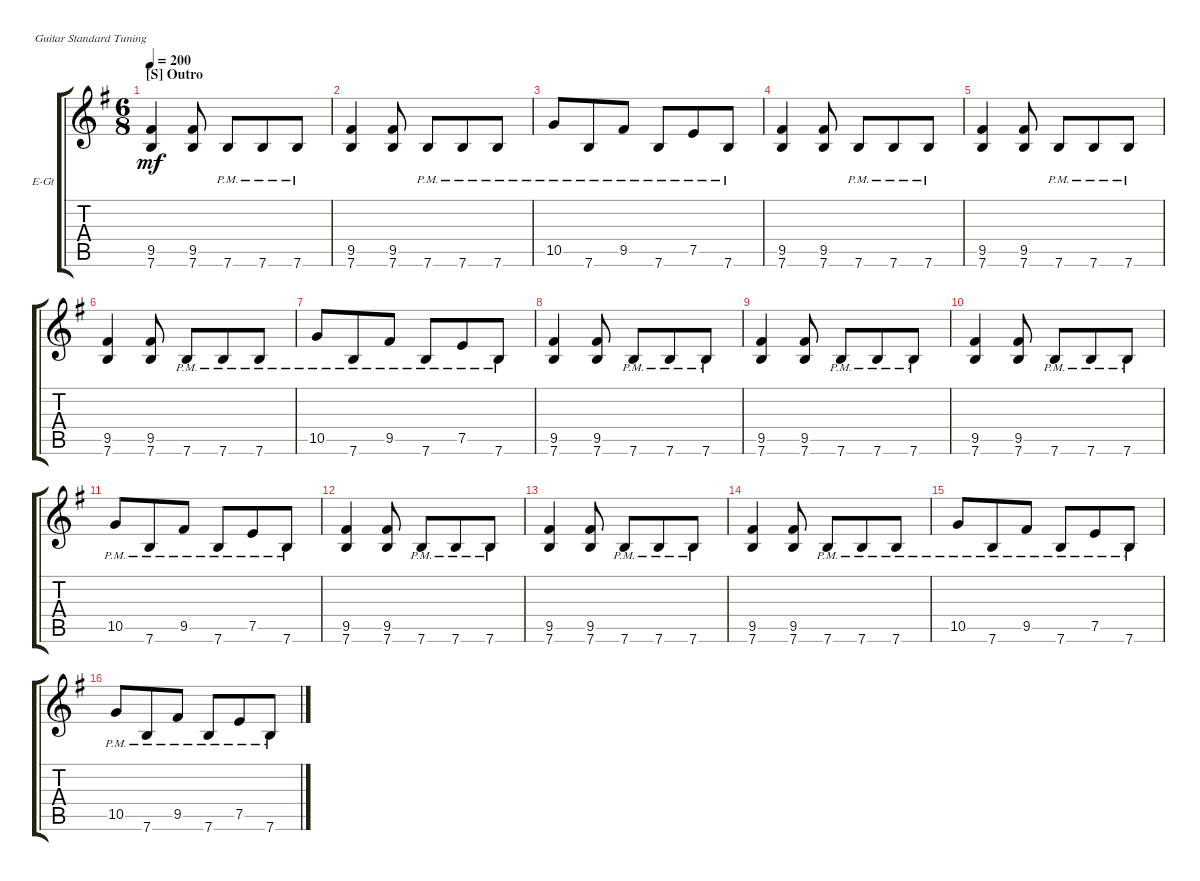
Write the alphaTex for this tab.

\bracketExtendMode groupsimilarinstruments
\firstSystemTrackNameOrientation horizontal
\otherSystemsTrackNameOrientation horizontal
\track ("Electric Guitar 1" "E-Gt") {instrument distortionguitar}
\staff {score tabs}
\tuning (E4 B3 G3 D3 A2 E2)
\ts (6 8)
\section ("S" "Outro")
\tempo 200
\clef g2
\ks eminor
(7.6 9.5).4{dy mf} (7.6 9.5).8 7.6{pm}.8 7.6{pm}.8 7.6{pm}.8 |
(7.6 9.5).4 (7.6 9.5).8 7.6{pm}.8 7.6{pm}.8 7.6{pm}.8 |
10.5{pm}.8 7.6{pm}.8 9.5{pm}.8 7.6{pm}.8 7.5{pm}.8 7.6{pm}.8 |
(7.6 9.5).4 (7.6 9.5).8 7.6{pm}.8 7.6{pm}.8 7.6{pm}.8 |
(7.6 9.5).4 (7.6 9.5).8 7.6{pm}.8 7.6{pm}.8 7.6{pm}.8 |
(7.6 9.5).4 (7.6 9.5).8 7.6{pm}.8 7.6{pm}.8 7.6{pm}.8 |
10.5{pm}.8 7.6{pm}.8 9.5{pm}.8 7.6{pm}.8 7.5{pm}.8 7.6{pm}.8 |
(7.6 9.5).4 (7.6 9.5).8 7.6{pm}.8 7.6{pm}.8 7.6{pm}.8 |
(7.6 9.5).4 (7.6 9.5).8 7.6{pm}.8 7.6{pm}.8 7.6{pm}.8 |
(7.6 9.5).4 (7.6 9.5).8 7.6{pm}.8 7.6{pm}.8 7.6{pm}.8 |
10.5{pm}.8 7.6{pm}.8 9.5{pm}.8 7.6{pm}.8 7.5{pm}.8 7.6{pm}.8 |
(7.6 9.5).4 (7.6 9.5).8 7.6{pm}.8 7.6{pm}.8 7.6{pm}.8 |
(7.6 9.5).4 (7.6 9.5).8 7.6{pm}.8 7.6{pm}.8 7.6{pm}.8 |
(7.6 9.5).4 (7.6 9.5).8 7.6{pm}.8 7.6{pm}.8 7.6{pm}.8 |
10.5{pm}.8 7.6{pm}.8 9.5{pm}.8 7.6{pm}.8 7.5{pm}.8 7.6{pm}.8 |
10.5{pm}.8 7.6{pm}.8 9.5{pm}.8 7.6{pm}.8 7.5{pm}.8 7.6{pm}.8
